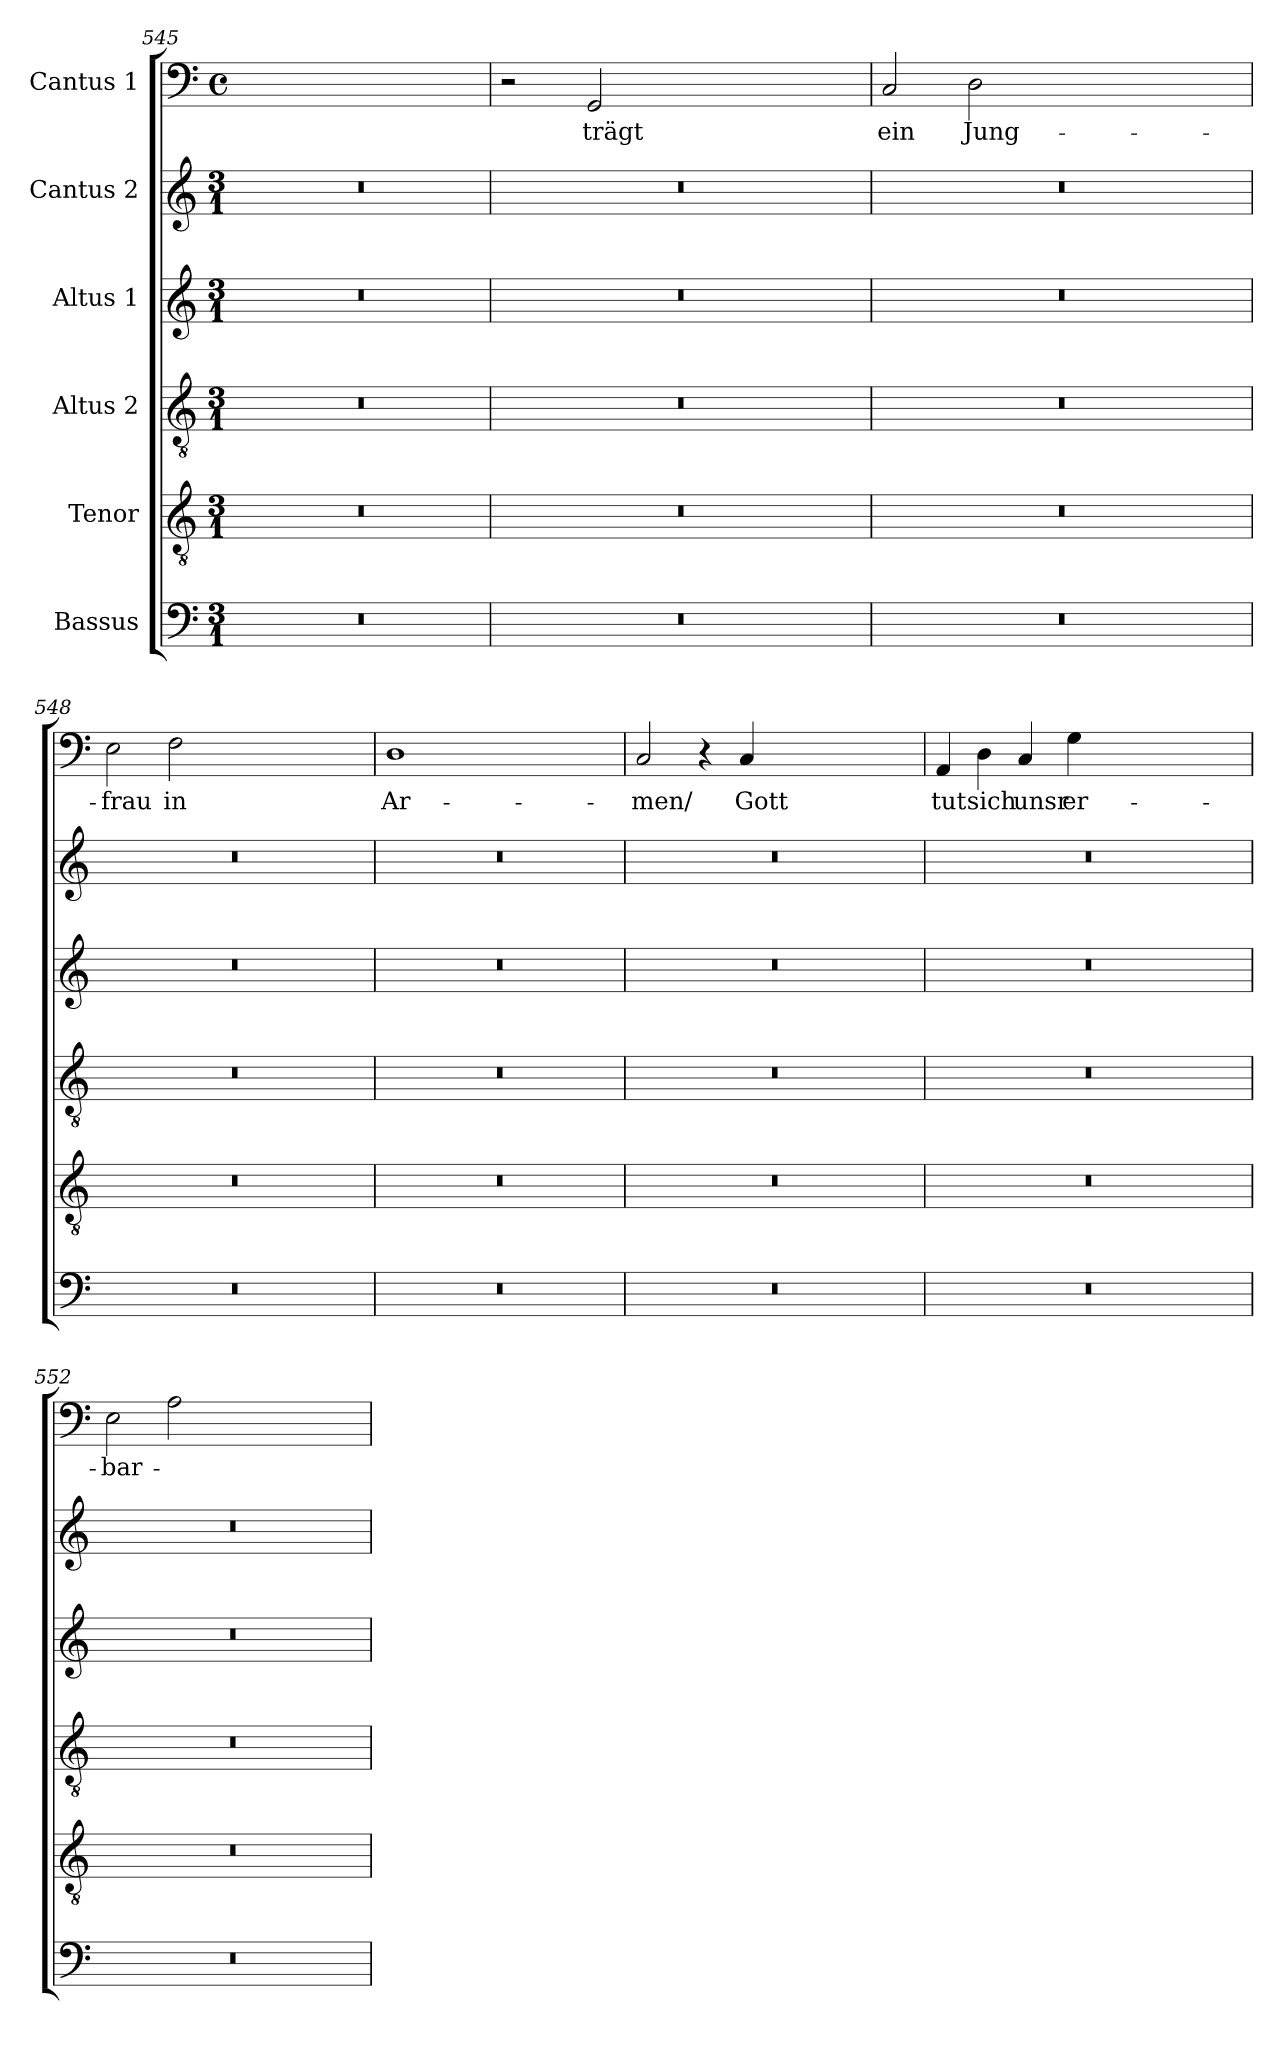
**kern	**kern	**kern	**kern	**kern	**kern	**text
*part6	*part5	*part4	*part3	*part2	*part1	*part1
*staff6	*staff5	*staff4	*staff3	*staff2	*staff1	*staff1
*I"Bassus	*I"Tenor	*I"Altus 2	*I"Altus 1	*I"Cantus 2	*I"Cantus 1	*
*clefF4	*clefGv2	*clefGv2	*clefG2	*clefG2	*clefF4	*
*M3/1	*M3/1	*M3/1	*M3/1	*M3/1	*M4/4	*
*	*	*	*	*	*met(c)	*
=545	=545	=545	=545	=545	=545	=545
0.r	0.r	0.r	0.r	0.r	0.r	.
=546	=546	=546	=546	=546	=546	=546
0.r	0.r	0.r	0.r	0.r	2r	.
!	!	!	!	!	!	!LO:LY:b:cj
.	.	.	.	.	2GG/	trägt
.	.	.	.	.	0ryy	.
!!LO:LB:g=z
=547	=547	=547	=547	=547	=547	=547
!	!	!	!	!	!	!LO:LY:b:cj
0.r	0.r	0.r	0.r	0.r	2C/	ein
!	!	!	!	!	!	!LO:LY:b:cj
.	.	.	.	.	2D\	Jung-
.	.	.	.	.	0ryy	.
=548	=548	=548	=548	=548	=548	=548
!	!	!	!	!	!	!LO:LY:b:cj
0.r	0.r	0.r	0.r	0.r	2E\	-frau
!	!	!	!	!	!	!LO:LY:b:cj
.	.	.	.	.	2F\	in
.	.	.	.	.	0ryy	.
=549	=549	=549	=549	=549	=549	=549
!	!	!	!	!	!	!LO:LY:b:cj
0.r	0.r	0.r	0.r	0.r	1D	Ar-
.	.	.	.	.	0ryy	.
=550	=550	=550	=550	=550	=550	=550
!	!	!	!	!	!	!LO:LY:b:cj
0.r	0.r	0.r	0.r	0.r	2C/	-men/
.	.	.	.	.	4r	.
!	!	!	!	!	!	!LO:LY:b:cj
.	.	.	.	.	4C/	Gott
.	.	.	.	.	0ryy	.
=551	=551	=551	=551	=551	=551	=551
!	!	!	!	!	!	!LO:LY:b:cj
0.r	0.r	0.r	0.r	0.r	4AA/	tut
!	!	!	!	!	!	!LO:LY:b:cj
.	.	.	.	.	4D\	sich
!	!	!	!	!	!	!LO:LY:b:cj
.	.	.	.	.	4C/	unsr
!	!	!	!	!	!	!LO:LY:b:cj
.	.	.	.	.	4G\	er-
.	.	.	.	.	0ryy	.
!!LO:LB:g=z
=552	=552	=552	=552	=552	=552	=552
!	!	!	!	!	!	!LO:LY:b:cj
0.r	0.r	0.r	0.r	0.r	2E\	-bar-
.	.	.	.	.	2A\	.
.	.	.	.	.	0ryy	.
=	=	=	=	=	=	=
*-	*-	*-	*-	*-	*-	*-
